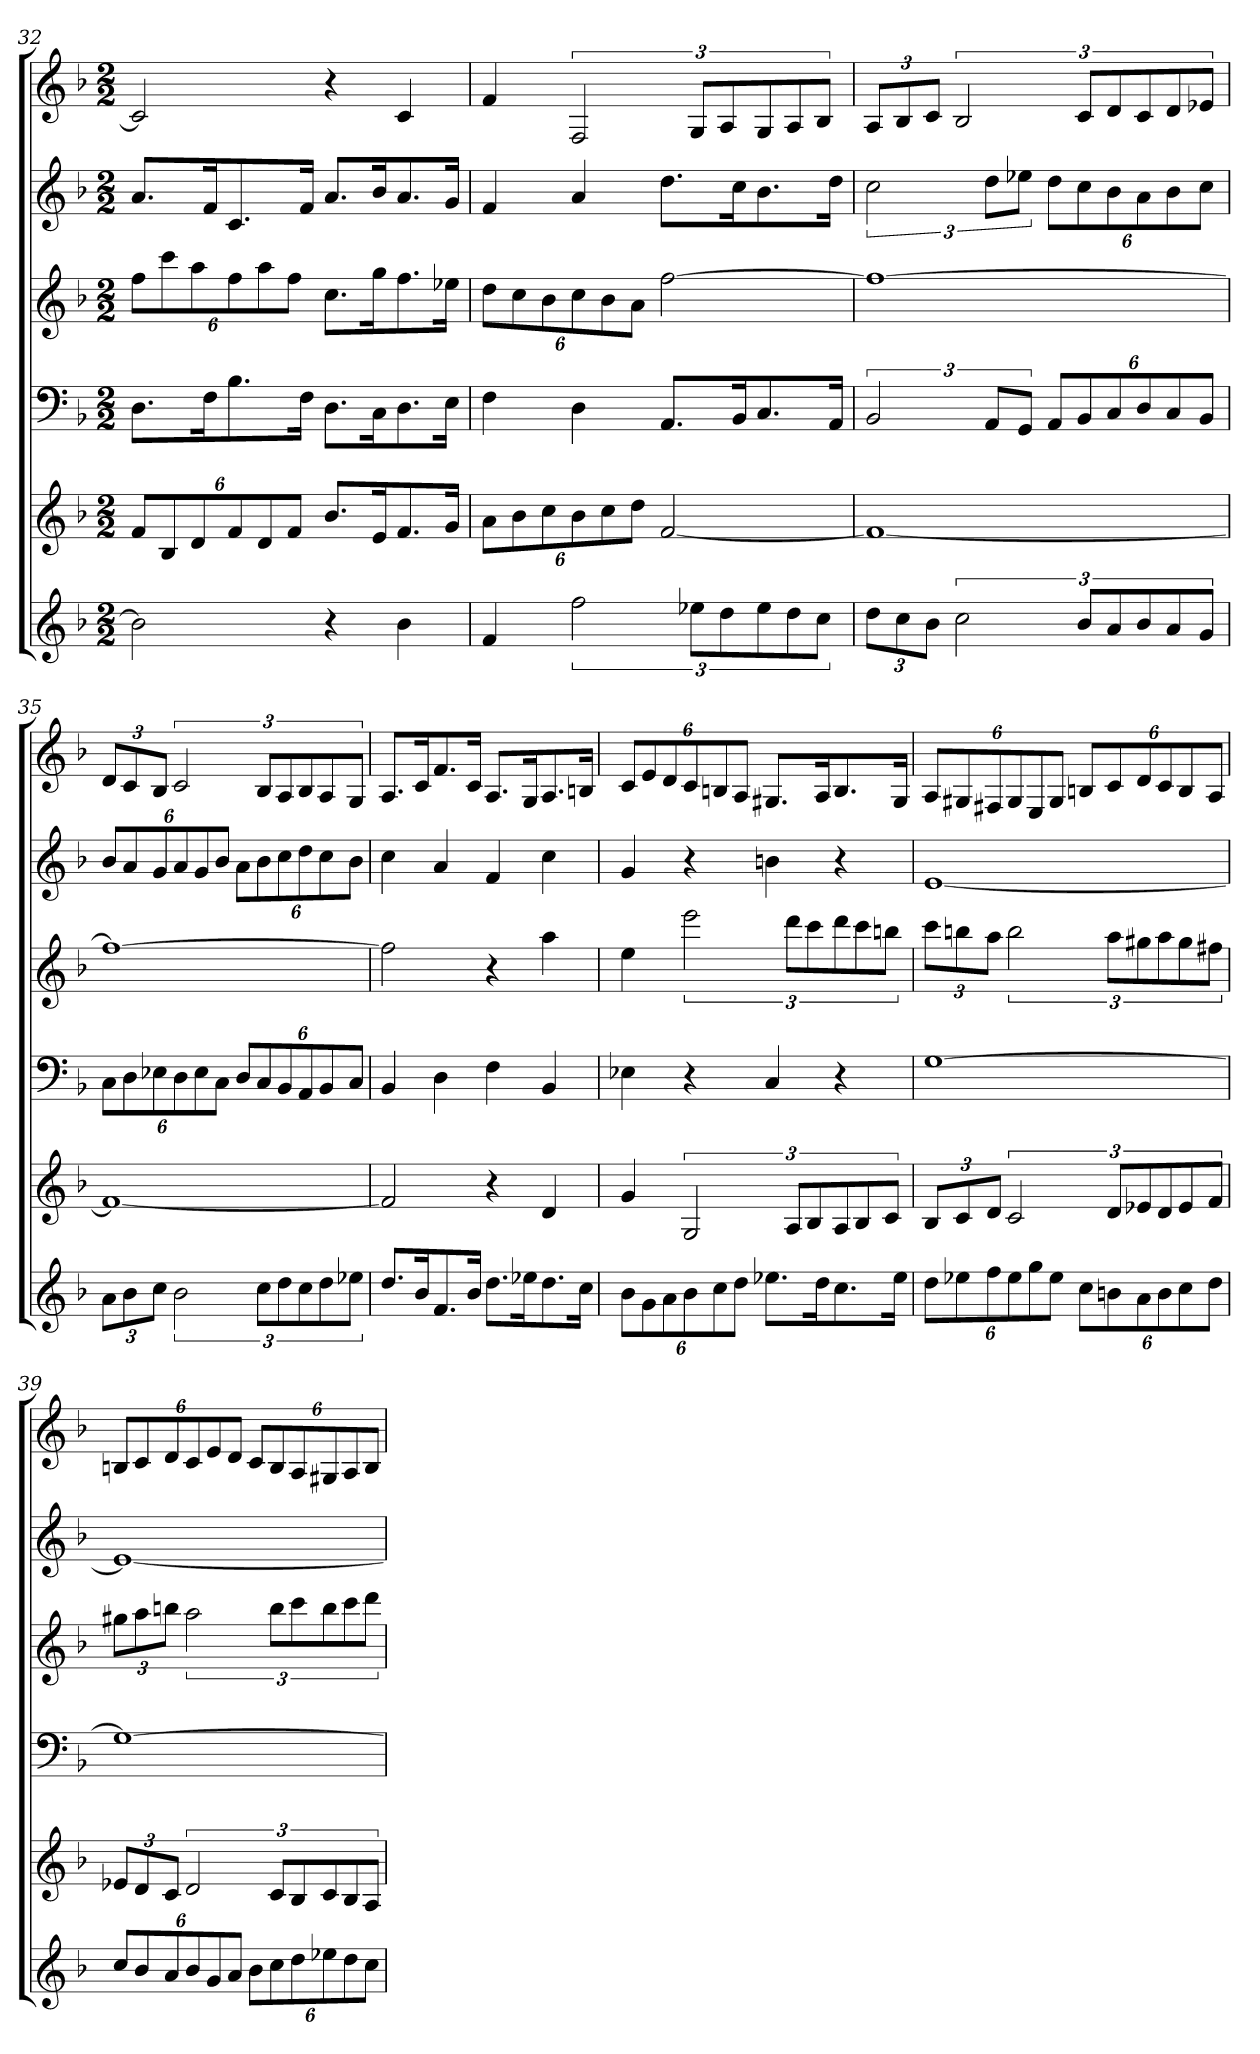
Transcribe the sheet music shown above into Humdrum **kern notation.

**kern	**kern	**kern	**kern	**kern	**kern
*part6	*part5	*part4	*part3	*part2	*part1
*staff6	*staff5	*staff4	*staff3	*staff2	*staff1
*k[b-]	*k[b-]	*k[b-]	*k[b-]	*k[b-]	*k[b-]
*d:	*d:	*d:	*d:	*d:	*d:
*M2/2	*M2/2	*M2/2	*M2/2	*M2/2	*M2/2
=32	=32	=32	=32	=32	=32
2b-]	12fL	8.DL	12ffL	8.aL	2c]
.	12B-	.	12ccc	.	.
.	12d	.	12aa	.	.
.	.	16FK	.	16fK	.
.	12f	8.B-	12ff	8.c	.
.	12d	.	12aa	.	.
.	12fJ	.	12ffJ	.	.
.	.	16FJk	.	16fJk	.
4r	8.b-L	8.DL	8.ccL	8.aL	4r
.	16eK	16CK	16ggK	16b-K	.
4b-	8.f	8.D	8.ff	8.a	4c
.	16gJk	16EJk	16ee-XJk	16gJk	.
=33	=33	=33	=33	=33	=33
4f	12aL	4F	12ddL	4f	4f
.	12b-	.	12cc	.	.
.	12cc	.	12b-	.	.
3ff	12b-	4D	12cc	4a	3F
.	12cc	.	12b-	.	.
.	12ddJ	.	12aJ	.	.
.	[2f	8.AAL	[2ff	8.ddL	.
12ee-XL	.	.	.	.	12GL
12dd	.	.	.	.	12A
.	.	16BB-K	.	16ccK	.
12ee-	.	8.C	.	8.b-	12G
12dd	.	.	.	.	12A
12ccJ	.	.	.	.	12B-J
.	.	16AAJk	.	16ddJk	.
=34	=34	=34	=34	=34	=34
12ddL	1f_	3BB-	1ff_	3cc	12AL
12cc	.	.	.	.	12B-
12b-J	.	.	.	.	12cJ
3cc	.	.	.	.	3B-
.	.	12AAL	.	12ddL	.
.	.	12GGJ	.	12ee-XJ	.
.	.	12AAL	.	12ddL	.
12b-L	.	12BB-	.	12cc	12cL
12a	.	12C	.	12b-	12d
12b-	.	12D	.	12a	12c
12a	.	12C	.	12b-	12d
12gJ	.	12BB-J	.	12ccJ	12e-XJ
=35	=35	=35	=35	=35	=35
12aL	1f_	12CL	1ff_	12b-L	12dL
12b-	.	12D	.	12a	12c
12ccJ	.	12E-X	.	12g	12B-J
3b-	.	12D	.	12a	3c
.	.	12E-	.	12g	.
.	.	12CJ	.	12b-J	.
.	.	12DL	.	12aL	.
12ccL	.	12C	.	12b-	12B-L
12dd	.	12BB-	.	12cc	12A
12cc	.	12AA	.	12dd	12B-
12dd	.	12BB-	.	12cc	12A
12ee-XJ	.	12CJ	.	12b-J	12GJ
=36	=36	=36	=36	=36	=36
8.ddL	2f]	4BB-	2ff]	4cc	8.AL
16b-K	.	.	.	.	16cK
8.f	.	4D	.	4a	8.f
16b-Jk	.	.	.	.	16cJk
8.ddL	4r	4F	4r	4f	8.AL
16ee-XK	.	.	.	.	16GK
8.dd	4d	4BB-	4aa	4cc	8.A
16ccJk	.	.	.	.	16BnJk
=37	=37	=37	=37	=37	=37
12b-L	4g	4E-X	4ee	4g	12cL
12g	.	.	.	.	12e
12a	.	.	.	.	12d
12b-	3G	4r	3eee	4r	12c
12cc	.	.	.	.	12Bn
12ddJ	.	.	.	.	12AJ
8.ee-XL	.	4C	.	4bn	8.G#XL
.	12AL	.	12dddL	.	.
.	12B-	.	12ccc	.	.
16ddK	.	.	.	.	16AK
8.cc	12A	4r	12ddd	4r	8.B
.	12B-	.	12ccc	.	.
.	12cJ	.	12bbnJ	.	.
16ee-Jk	.	.	.	.	16G#Jk
=38	=38	=38	=38	=38	=38
12ddL	12B-L	[1G	12cccL	[1e	12AL
12ee-X	12c	.	12bbn	.	12G#X
12ff	12dJ	.	12aaJ	.	12F#X
12ee-	3c	.	3bb	.	12G#
12gg	.	.	.	.	12E
12ee-J	.	.	.	.	12G#J
12ccL	.	.	.	.	12BnL
12bn	12dL	.	12aaL	.	12c
12a	12e-X	.	12gg#X	.	12d
12b	12d	.	12aa	.	12c
12cc	12e-	.	12gg#	.	12B
12ddJ	12fJ	.	12ff#XJ	.	12AJ
=39	=39	=39	=39	=39	=39
12ccL	12e-XL	1G_	12gg#XL	1e_	12BnL
12b-	12d	.	12aa	.	12c
12a	12cJ	.	12bbnJ	.	12d
12b-	3d	.	3aa	.	12c
12g	.	.	.	.	12e
12aJ	.	.	.	.	12dJ
12b-L	.	.	.	.	12cL
12cc	12cL	.	12bbL	.	12B
12dd	12B-	.	12ccc	.	12A
12ee-X	12c	.	12bb	.	12G#X
12dd	12B-	.	12ccc	.	12A
12ccJ	12AJ	.	12dddJ	.	12BJ
=	=	=	=	=	=
*-	*-	*-	*-	*-	*-
